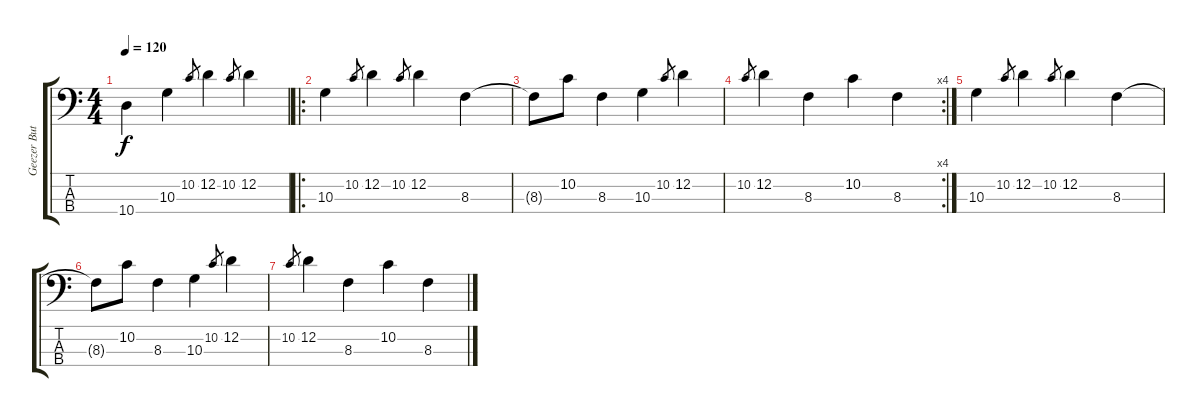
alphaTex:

\track ("Geezer Butler" "Geezer But") {instrument electricbassfinger}
\staff {score tabs}
\tuning (G2 D2 A1 E1) {hide}
\ts (4 4)
\tempo 120
\clef f4
\ks c
10.4.4{dy f} 10.3.4 10.2.8{gr} 12.2.4 10.2.8{gr} 12.2.4 |
\ro
10.3.4 10.2.8{gr} 12.2.4 10.2.8{gr} 12.2.4 8.3.4 |
8.3{t}.8 10.2.8 8.3.4 10.3.4 10.2.8{gr} 12.2.4 |
\rc 4
10.2.8{gr} 12.2.4 8.3.4 10.2.4 8.3.4 |
10.3.4{volume 0} 10.2.8{gr} 12.2.4 10.2.8{gr} 12.2.4 8.3.4 |
8.3{t}.8 10.2.8 8.3.4 10.3.4 10.2.8{gr} 12.2.4 |
10.2.8{gr} 12.2.4 8.3.4 10.2.4 8.3.4
